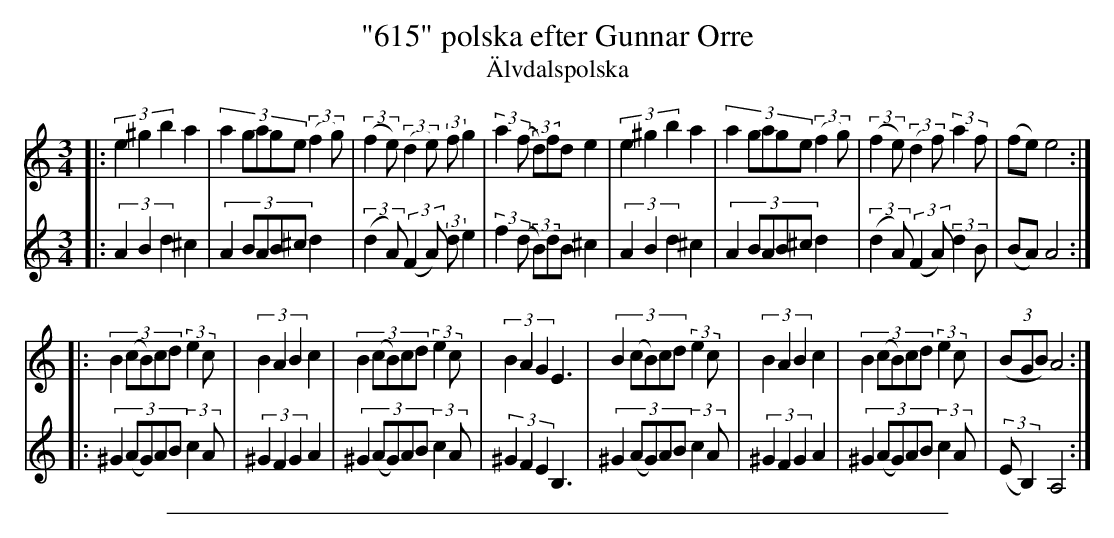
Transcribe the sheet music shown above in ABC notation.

X:1
T: "615" polska efter Gunnar Orre
T: \"Alvdalspolska
M:3/4
L:1/8
K:Am
V:1 brace=2
|:(3e2 ^g2 b2 a2 | (3:2:5a2gage ((3:2:2f2g) \
| ((3:2:2f2e) ((3:2:2d2e) (3:2:2fg2 | (3:2:2a2(f (3:2:2d)fd e2 \
| (3e2 ^g2 b2 a2 | (3:2:5a2gage ((3:2:2f2g) \
| ((3:2:2f2e) ((3:2:2d2f) (3:2:2a2f | (fe) e4 :|
|:(3:2:5B2(cB)cd (3:2:2e2c | (3B2 A2B2 c2 \
| (3:2:5B2(cB)cd (3:2:2e2c | (3B2 A2 G2 E3 \
| (3:2:5B2(cB)cd (3:2:2e2c | (3B2 A2B2 c2 \
| (3:2:5B2(cB)cd (3:2:2e2c | ((3BGB) A4 :|
V:2
|:(3A2 B2 d2 ^c2 | (3:2:5A2BAB^c d2 \
| ((3:2:2d2A) ((3:2:2F2A) (3:2:2de2 | (3:2:2f2(d (3:2:2B)dB ^c2 \
| (3A2 B2 d2 ^c2 | (3:2:5A2BAB^c d2 \
| ((3:2:2d2A) ((3:2:2F2A) (3:2:2d2B | (BA) A4 :|
|:(3:2:5^G2(AG)AB (3:2:2c2A | (3^G2 F2G2 A2 \
| (3:2:5^G2(AG)AB (3:2:2c2A | (3^G2 F2 E2 B,3 \
| (3:2:5^G2(AG)AB (3:2:2c2A | (3^G2 F2G2 A2 \
| (3:2:5^G2(AG)AB (3:2:2c2A | ((3:2:2EB,2) A,4 :|
